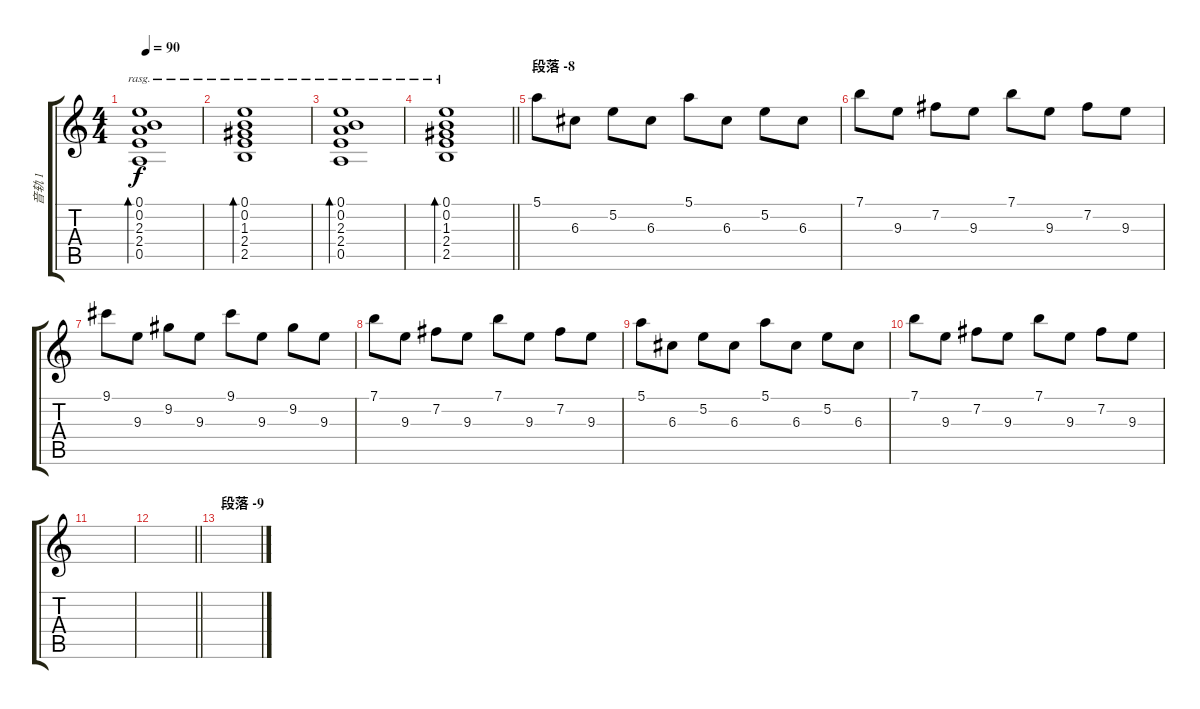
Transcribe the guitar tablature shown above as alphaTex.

\track ("音轨 1" "音轨 1") {instrument electricguitarclean}
\staff {score tabs}
\tuning (E4 B3 G3 D3 A2 E2) {hide}
\ts (4 4)
\tempo 90
\clef g2
\ks c
(0.1 0.2 2.3 2.4 0.5).1{bd 120 rasg ii dy f} |
(0.1 0.2 1.3 2.4 2.5).1{bd 120 rasg ii} |
(0.1 0.2 2.3 2.4 0.5).1{bd 120 rasg ii} |
\barLineRight lightlight
(0.1 0.2 1.3 2.4 2.5).1{bd 120 rasg ii} |
\section ("" "段落 -8")
5.1.8 6.3.8 5.2.8 6.3.8 5.1.8 6.3.8 5.2.8 6.3.8 |
7.1.8 9.3.8 7.2.8 9.3.8 7.1.8 9.3.8 7.2.8 9.3.8 |
9.1.8 9.3.8 9.2.8 9.3.8 9.1.8 9.3.8 9.2.8 9.3.8 |
7.1.8 9.3.8 7.2.8 9.3.8 7.1.8 9.3.8 7.2.8 9.3.8 |
5.1.8 6.3.8 5.2.8 6.3.8 5.1.8 6.3.8 5.2.8 6.3.8 |
7.1.8 9.3.8 7.2.8 9.3.8 7.1.8 9.3.8 7.2.8 9.3.8 |
|
\barLineRight lightlight
|
\section ("" "段落 -9")
